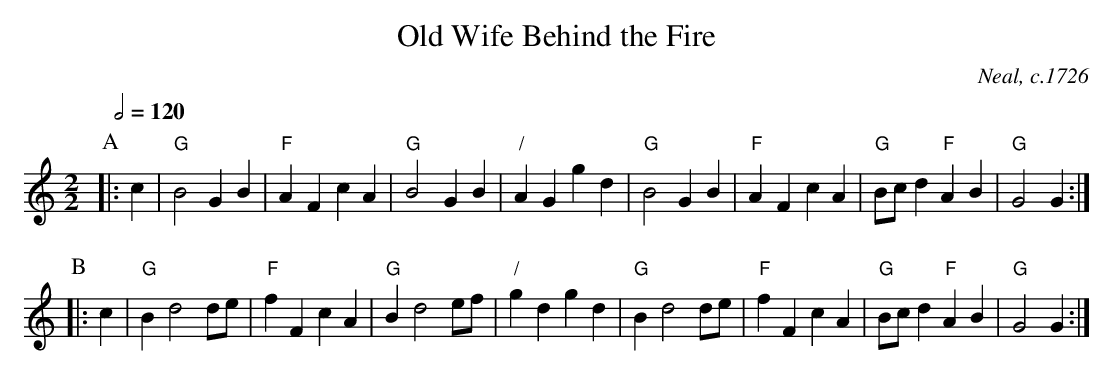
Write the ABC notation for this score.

X:1
T:Old Wife Behind the Fire
C:Neal, c.1726
Q:1/2=120
M:2/2
L:1/4
K:Gmix
P:A
|:c | "G"B2 GB | "F"AF cA | "G"B2 GB | "/"AG gd |\
"G"B2 GB | "F"AF cA | "G"B/c/d "F"AB | "G"G2 G :|
P:B
|:c | "G"Bd2d/e/ | "F"fF cA | "G"Bd2e/f/ | "/"gd gd |\
"G"Bd2d/e/ | "F"fF cA | "G"B/c/d "F"AB | "G"G2 G :|
